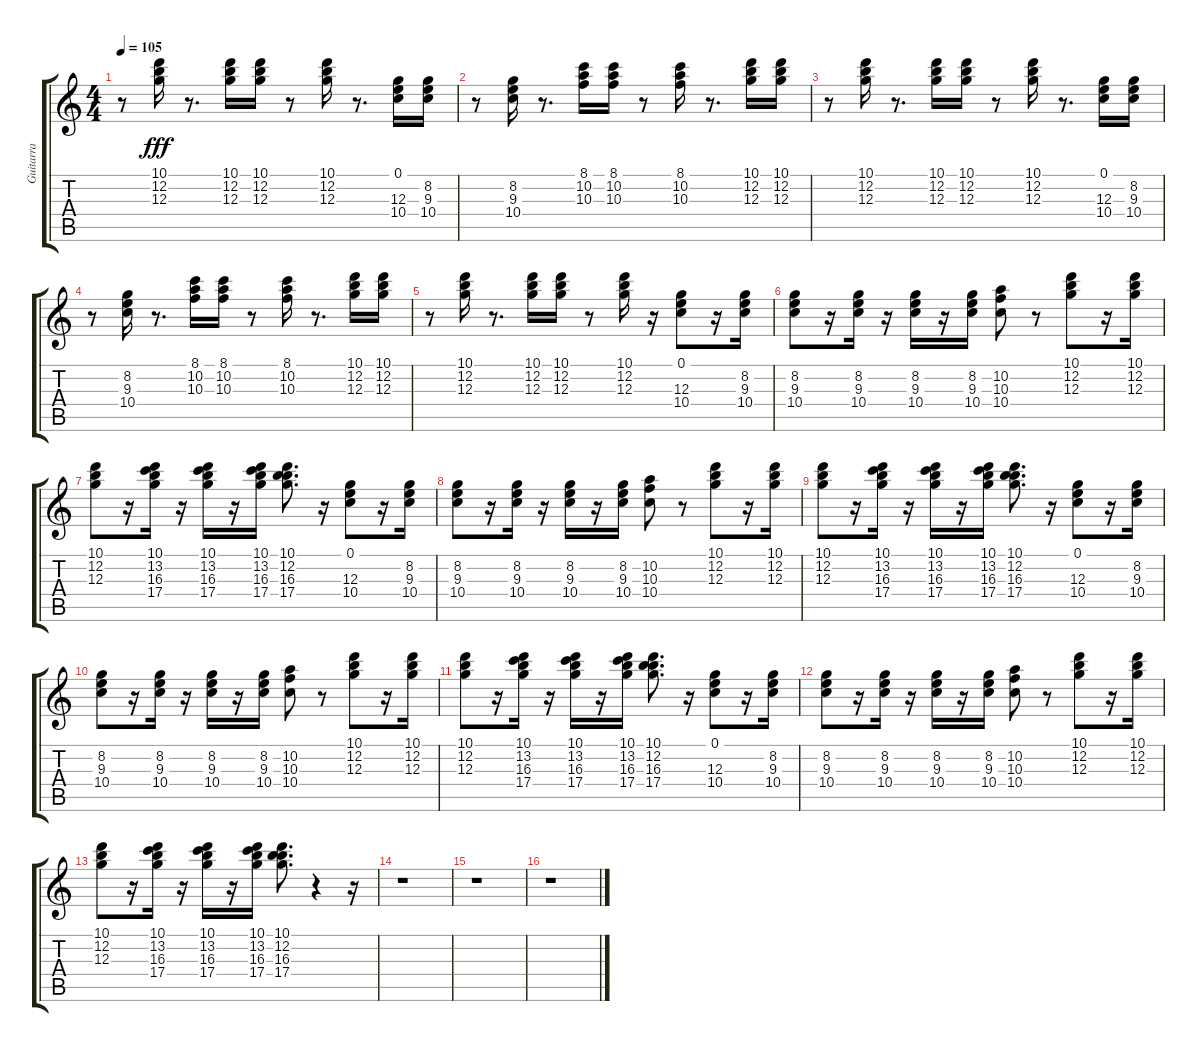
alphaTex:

\track ("Guitarra " "Guitarra ") {instrument acousticguitarsteel}
\staff {score tabs}
\tuning (E4 B3 G3 D3 A2 E2) {hide}
\ts (4 4)
\tempo 105
\clef g2
\ks c
r.8{dy fff} (10.1 12.2 12.3).16 r.8{d} (10.1 12.2 12.3).16 (10.1 12.2 12.3).16 r.8 (10.1 12.2 12.3).16 r.8{d} (0.1 12.3 10.4).16 (8.2 9.3 10.4).16 |
r.8 (8.2 9.3 10.4).16 r.8{d} (8.1 10.2 10.3).16 (8.1 10.2 10.3).16 r.8 (8.1 10.2 10.3).16 r.8{d} (10.1 12.2 12.3).16 (10.1 12.2 12.3).16 |
r.8 (10.1 12.2 12.3).16 r.8{d} (10.1 12.2 12.3).16 (10.1 12.2 12.3).16 r.8 (10.1 12.2 12.3).16 r.8{d} (0.1 12.3 10.4).16 (8.2 9.3 10.4).16 |
r.8 (8.2 9.3 10.4).16 r.8{d} (8.1 10.2 10.3).16 (8.1 10.2 10.3).16 r.8 (8.1 10.2 10.3).16 r.8{d} (10.1 12.2 12.3).16 (10.1 12.2 12.3).16 |
r.8 (10.1 12.2 12.3).16 r.8{d} (10.1 12.2 12.3).16 (10.1 12.2 12.3).16 r.8 (10.1 12.2 12.3).16 r.16 (0.1 12.3 10.4).8 r.16 (8.2 9.3 10.4).16 |
(8.2 9.3 10.4).8 r.16 (8.2 9.3 10.4).16 r.16 (8.2 9.3 10.4).16 r.16 (8.2 9.3 10.4).16 (10.2 10.3 10.4).8 r.8 (10.1 12.2 12.3).8 r.16 (10.1 12.2 12.3).16 |
(10.1 12.2 12.3).8 r.16 (10.1 13.2 16.3 17.4).16 r.16 (10.1 13.2 16.3 17.4).16 r.16 (10.1 13.2 16.3 17.4).16 (10.1 12.2 16.3 17.4).8{d} r.16 (0.1 12.3 10.4).8 r.16 (8.2 9.3 10.4).16 |
(8.2 9.3 10.4).8 r.16 (8.2 9.3 10.4).16 r.16 (8.2 9.3 10.4).16 r.16 (8.2 9.3 10.4).16 (10.2 10.3 10.4).8 r.8 (10.1 12.2 12.3).8 r.16 (10.1 12.2 12.3).16 |
(10.1 12.2 12.3).8 r.16 (10.1 13.2 16.3 17.4).16 r.16 (10.1 13.2 16.3 17.4).16 r.16 (10.1 13.2 16.3 17.4).16 (10.1 12.2 16.3 17.4).8{d} r.16 (0.1 12.3 10.4).8 r.16 (8.2 9.3 10.4).16 |
(8.2 9.3 10.4).8 r.16 (8.2 9.3 10.4).16 r.16 (8.2 9.3 10.4).16 r.16 (8.2 9.3 10.4).16 (10.2 10.3 10.4).8 r.8 (10.1 12.2 12.3).8 r.16 (10.1 12.2 12.3).16 |
(10.1 12.2 12.3).8 r.16 (10.1 13.2 16.3 17.4).16 r.16 (10.1 13.2 16.3 17.4).16 r.16 (10.1 13.2 16.3 17.4).16 (10.1 12.2 16.3 17.4).8{d} r.16 (0.1 12.3 10.4).8 r.16 (8.2 9.3 10.4).16 |
(8.2 9.3 10.4).8 r.16 (8.2 9.3 10.4).16 r.16 (8.2 9.3 10.4).16 r.16 (8.2 9.3 10.4).16 (10.2 10.3 10.4).8 r.8 (10.1 12.2 12.3).8 r.16 (10.1 12.2 12.3).16 |
(10.1 12.2 12.3).8 r.16 (10.1 13.2 16.3 17.4).16 r.16 (10.1 13.2 16.3 17.4).16 r.16 (10.1 13.2 16.3 17.4).16 (10.1 12.2 16.3 17.4).8{d} r.4 r.16 |
r.1 |
r.1 |
r.1
